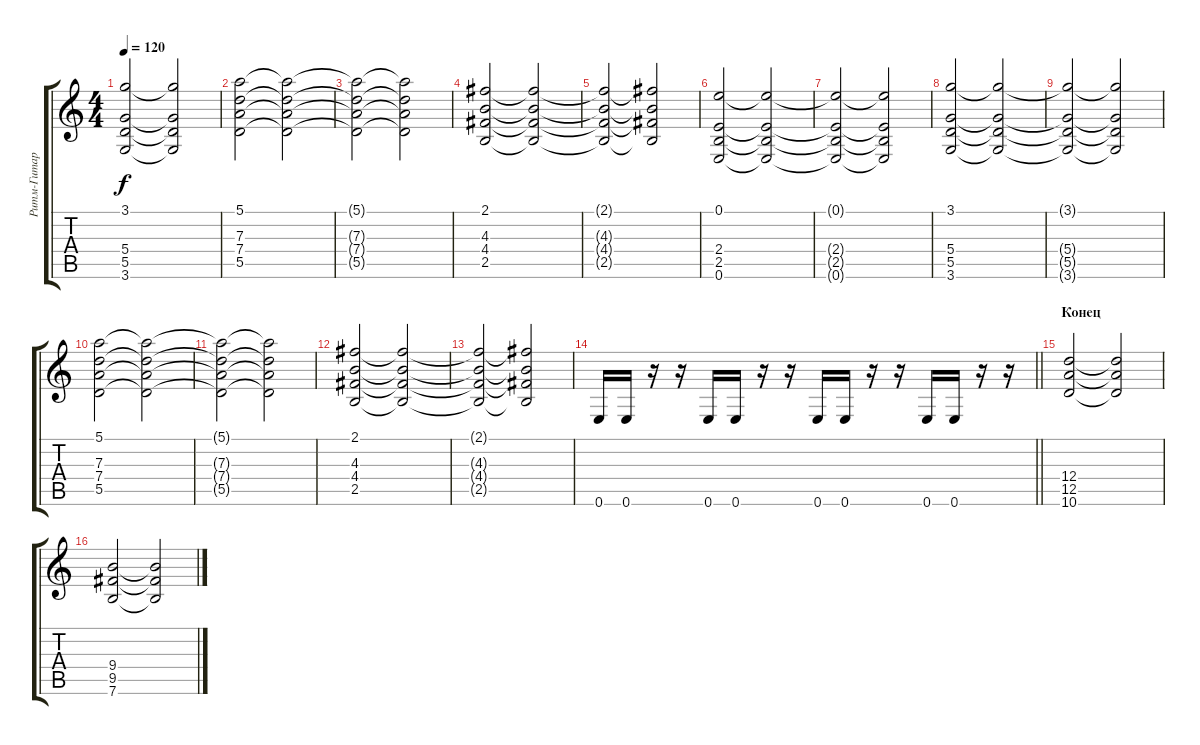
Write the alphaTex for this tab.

\track ("Ритм-Гитара" "Ритм-Гитар") {instrument distortionguitar}
\staff {score tabs}
\tuning (E4 B3 G3 D3 A2 E2) {hide}
\ts (4 4)
\tempo 120
\clef g2
\ks c
(3.1{t} 5.4{t} 5.5{t} 3.6{t}).2{dy f} (3.1{t} 5.4{t} 5.5{t} 3.6{t}).2 |
(5.1 7.3 7.4 5.5).2 (5.1{t} 7.3{t} 7.4{t} 5.5{t}).2 |
(5.1{t} 7.3{t} 7.4{t} 5.5{t}).2 (5.1{t} 7.3{t} 7.4{t} 5.5{t}).2 |
(2.1 4.3 4.4 2.5).2 (2.1{t} 4.3{t} 4.4{t} 2.5{t}).2 |
(2.1{t} 4.3{t} 4.4{t} 2.5{t}).2 (2.1{t} 4.3{t} 4.4{t} 2.5{t}).2 |
(0.1 2.4 2.5 0.6).2 (0.1{t} 2.4{t} 2.5{t} 0.6{t}).2 |
(0.1{t} 2.4{t} 2.5{t} 0.6{t}).2 (0.1{t} 2.4{t} 2.5{t} 0.6{t}).2 |
(3.1 5.4 5.5 3.6).2 (3.1{t} 5.4{t} 5.5{t} 3.6{t}).2 |
(3.1{t} 5.4{t} 5.5{t} 3.6{t}).2 (3.1{t} 5.4{t} 5.5{t} 3.6{t}).2 |
(5.1 7.3 7.4 5.5).2 (5.1{t} 7.3{t} 7.4{t} 5.5{t}).2 |
(5.1{t} 7.3{t} 7.4{t} 5.5{t}).2 (5.1{t} 7.3{t} 7.4{t} 5.5{t}).2 |
(2.1 4.3 4.4 2.5).2 (2.1{t} 4.3{t} 4.4{t} 2.5{t}).2 |
(2.1{t} 4.3{t} 4.4{t} 2.5{t}).2 (2.1{t} 4.3{t} 4.4{t} 2.5{t}).2 |
\barLineRight lightlight
0.6.16 0.6.16 r.16 r.16 0.6.16 0.6.16 r.16 r.16 0.6.16 0.6.16 r.16 r.16 0.6.16 0.6.16 r.16 r.16 |
\section ("" "Конец")
(12.4 12.5 10.6).2 (12.4{t} 12.5{t} 10.6{t}).2 |
(9.4 9.5 7.6).2 (9.4{t} 9.5{t} 7.6{t}).2
